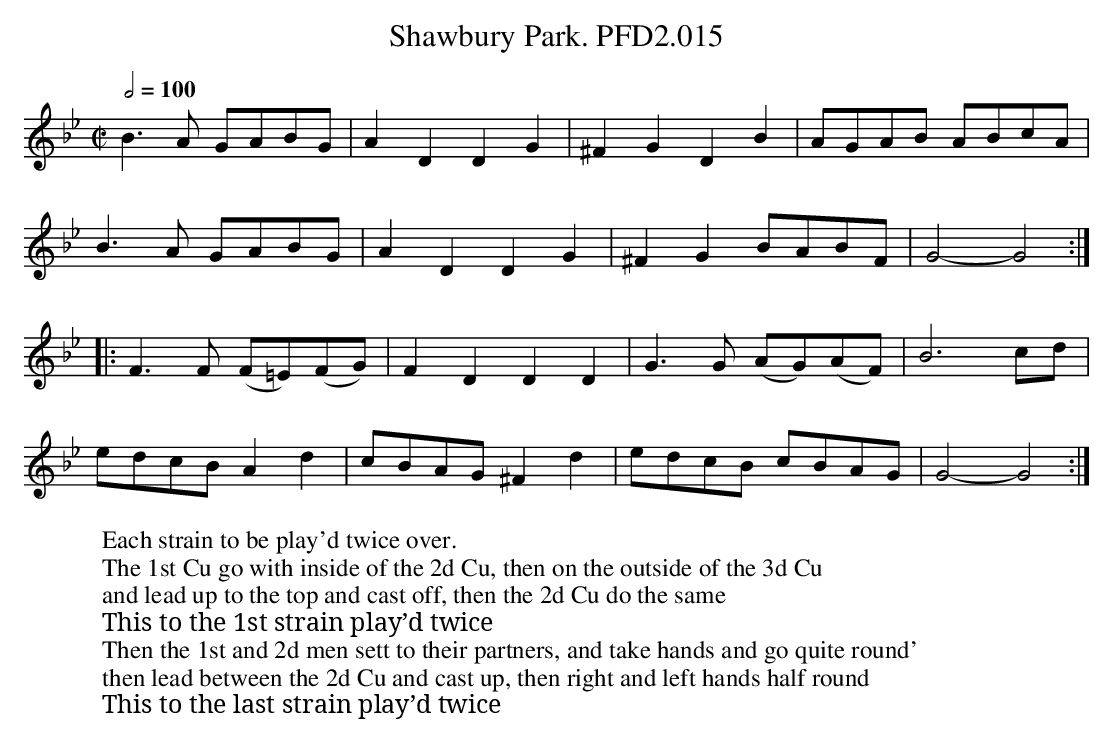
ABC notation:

X:1
T:Shawbury Park. PFD2.015
M:C|
L:1/8
Q:1/2=100
W:Each strain to be play'd twice over.
W:The 1st Cu go with inside of the 2d Cu, then on the outside of the 3d Cu
W:and lead up to the top and cast off, then the 2d Cu do the same
W:This to the 1st strain play’d twice
W:Then the 1st and 2d men sett to their partners, and take hands and go quite round'
W:then lead between the 2d Cu and cast up, then right and left hands half round
W:This to the last strain play’d twice
K:Gm
B3A GABG|A2D2 D2G2|^F2G2 D2B2|AGAB ABcA|
B3A GABG|A2D2 D2G2|^F2G2 BABF|G4-G4:|
|:F3F (F=E)(FG)|F2D2 D2D2|G3G (AG)(AF)|B6cd|
edcB A2d2|cBAG ^F2d2|edcB cBAG|G4-G4:|
